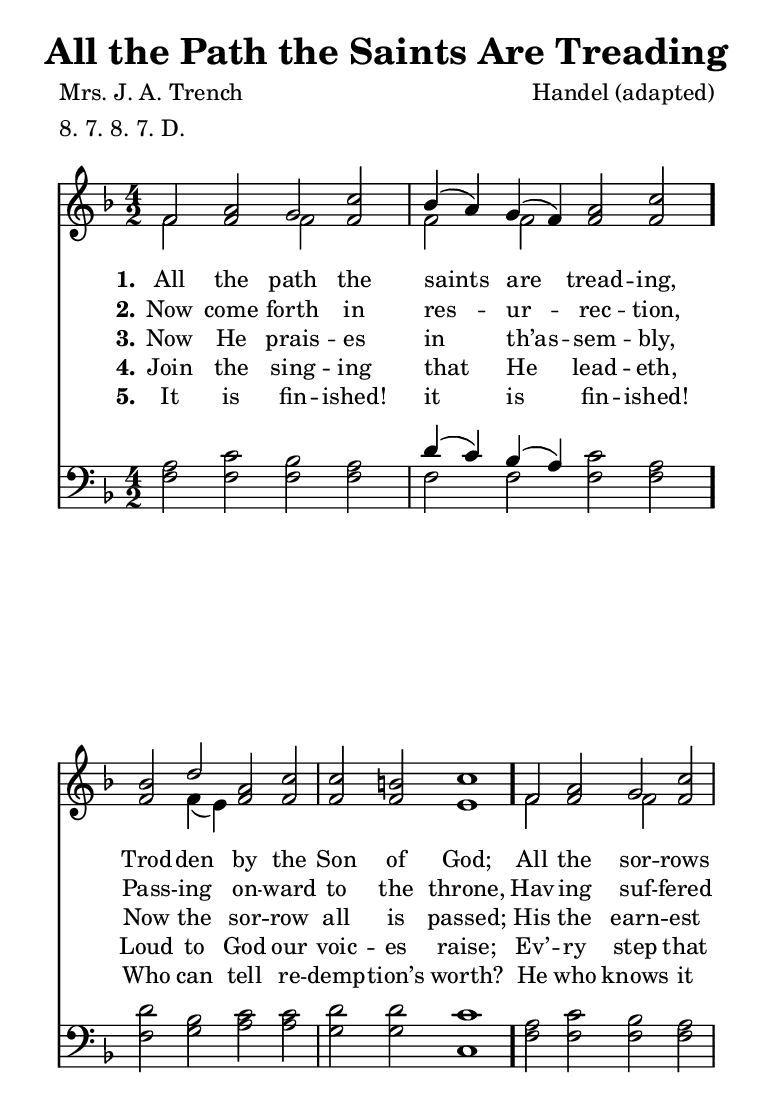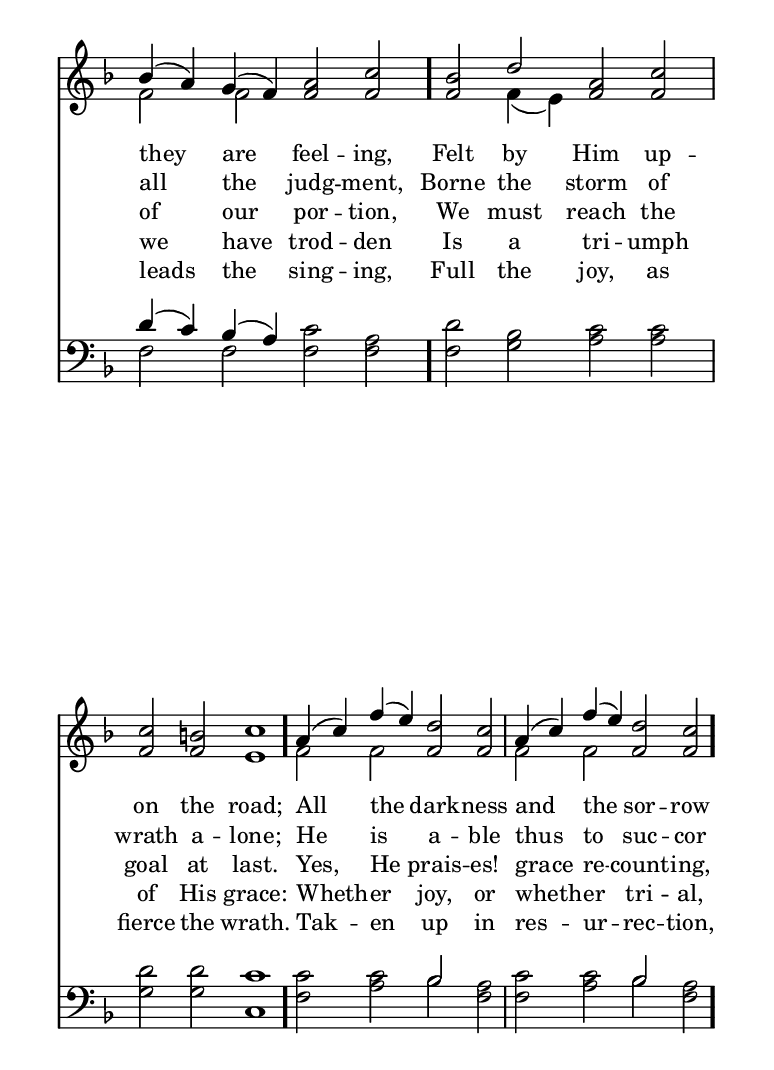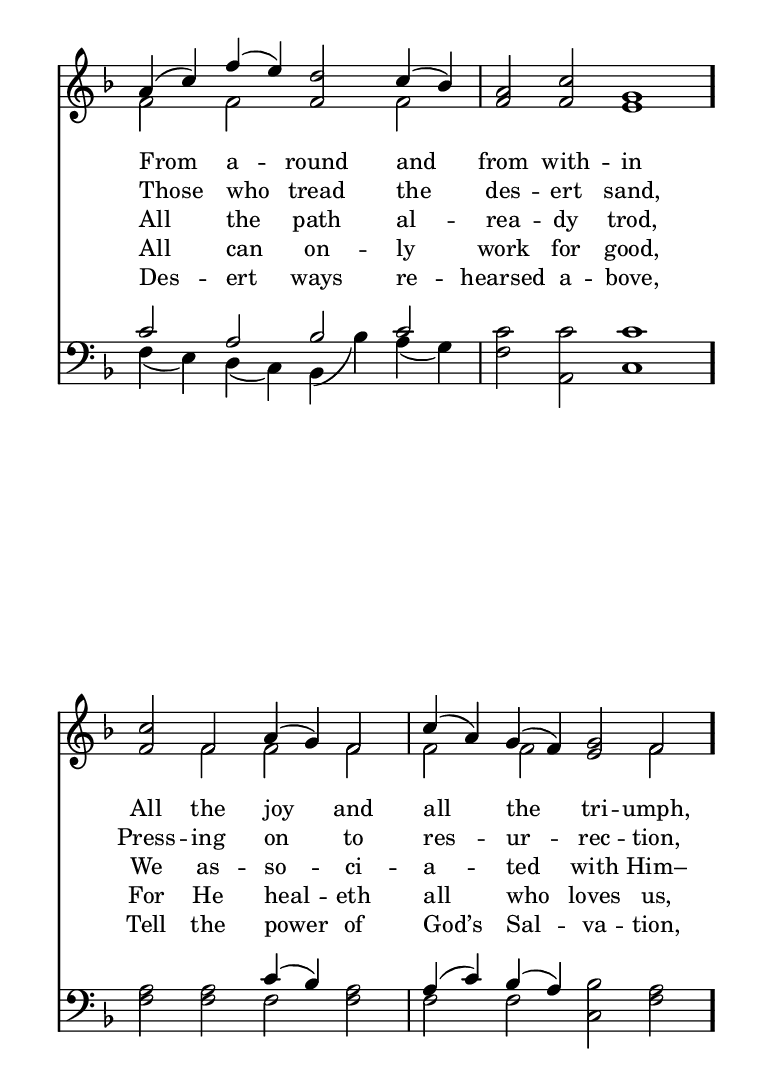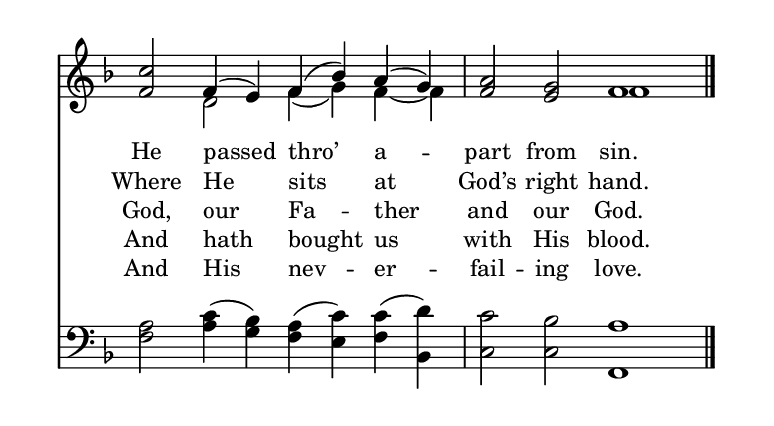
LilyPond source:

\include "common/global.ily"
\paper {
  \include "common/paper.ily"
}

\header{
  hymnnumber = "146"
  title = "All the Path the Saints Are Treading"
  tunename = ""
  meter = "8. 7. 8. 7. D."
  poet = "Mrs. J. A. Trench"
  composer = "Handel (adapted)"
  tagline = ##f
}

% for fermata in MIDI
ta = { \tempo 2=80 }
tb = { \tempo 2=40 }

global = {
  \include "common/overrides.ily"
  \override Staff.TimeSignature.style = #'numbered
  \time 4/2
  \override Score.MetronomeMark.transparent = ##t % hide all fermata changes too
  \ta
  \key f \major
  \autoBeamOff
}

notesSoprano = {
\global
\relative c' {

  f2 a g c | bes4( a) g( f) a2 c |
  bes d a c | c b c1

  f,2 a g c | bes4( a) g( f) a2 c |
  bes d a c | c b c1

  a4( c) f( e) d2 c | a4( c) f( e) d2 c |
  a4( c) f( e) d2 c4( bes) | a2 c g1

  c2 f, a4( g) f2 | c'4( a) g( f) g2 f |
  c'2 f,4( e) f( bes) a( g) | a2 g f1

  \bar "|."

}
}

notesAlto = {
\global
\relative e' {

  f2 f f f | f f f f |
  f f4( e) f2 f | f f e1 |

  f2 f f f | f f f f |
  f f4( e) f2 f | f f e1 |

  f2 f f f | f f f f |
  f f f f | f f e1 |

  f2 f f f | f f e f |
  f d f4( g) f ~ f | f2 e f1 |

}
}

notesTenor = {
\global
\relative a {

  a2 c bes a | d4( c) bes( a) c2 a |
  d bes c c | d d c1

  a2 c bes a | d4( c) bes( a) c2 a |
  d bes c c | d d c1

  c2 c bes a | c c bes a |
  c a bes c | c c c1

  a2 a c4( bes) a2 | a4( c) bes( a) bes2 a
  a c4( bes) a( c) c( d) | c2 bes2 a1

}
}

notesBass = {
\global
\relative f {

  f2 f f f | f f f f |
  f g a a | g g c,1

  f2 f f f | f f f f |
  f g a a | g g c,1

  f2 a bes f | f a bes f |
  f4( e) d( c) bes( bes') a( g) | f2 a, c1

  f2 f f f | f f c f |
  f a4( g) f( e) f( bes,) | c2 c f,1

}
}

wordsA = \lyricmode {
\set stanza = "1."

All the path the saints are tread -- ing, \bar "."
Trod -- den by the Son of God; \bar "."
All the sor -- rows they are feel -- ing, \bar "."
Felt by Him up -- on the road; \bar "."
All the dark -- ness and the sor -- row \bar "."
From a -- round and from with -- in \bar "."
All the joy and all the tri -- umph, \bar "."
He passed thro’ a -- part from sin. \bar "."

}

wordsB = \lyricmode {
\set stanza = "2."

Now come forth in res -- ur -- rec -- tion,
Pass -- ing on -- ward to the throne,
Hav -- ing suf -- fered all the judg -- ment,
Borne the storm of wrath a -- lone;
He is a -- ble thus to suc -- cor
Those who tread the des -- ert sand,
Press -- ing on to res -- ur -- rec -- tion,
Where He sits at God’s right hand.

}

wordsC = \lyricmode {
\set stanza = "3."

Now He prais -- es in th’as -- sem -- bly,
Now the sor -- row all is passed;
His the earn -- est of our por -- tion,
We must reach the goal at last.
Yes, He prais -- es! grace re -- count -- ing,
All the path al -- rea -- dy trod,
We as -- so -- ci -- a -- ted with Him–
God, our Fa -- ther and our God.

}

wordsD = \lyricmode {
\set stanza = "4."

Join the sing -- ing that He lead -- eth,
Loud to God our voic -- es raise;
Ev’ -- ry step that we have trod -- den
Is a tri -- umph of His grace:
Wheth -- er joy, or wheth -- er tri -- al,
All can on -- ly work for good,
For He heal -- eth all who loves us,
And hath bought us with His blood.

}

wordsE = \lyricmode {
\set stanza = "5."

It is fin -- ished! it is fin -- ished!
Who can tell re -- demp -- tion’s worth?
He who knows it leads the sing -- ing,
Full the joy, as fierce the wrath.
Tak -- en up in res -- ur -- rec -- tion,
Des -- ert ways re -- hearsed a -- bove,
Tell the power of God’s Sal -- va -- tion,
And His nev -- er -- fail -- ing love.

}

\score {
  \context ChoirStaff <<
    \context Staff = upper <<
      \set Staff.autoBeaming = ##f
      \set ChoirStaff.systemStartDelimiter = #'SystemStartBar
      \set ChoirStaff.printPartCombineTexts = ##f
      \partcombine #'(2 . 9) \notesSoprano \notesAlto
      \context NullVoice = sopranos { \voiceOne << \notesSoprano >> }
      \context NullVoice = altos { \voiceTwo << \notesAlto >> }
      \context Lyrics = one   \lyricsto sopranos \wordsA
      \context Lyrics = two   \lyricsto sopranos \wordsB
      \context Lyrics = three \lyricsto sopranos \wordsC
      \context Lyrics = four  \lyricsto sopranos \wordsD
      \context Lyrics = five  \lyricsto sopranos \wordsE
    >>
    \context Staff = men <<
      \set Staff.autoBeaming = ##f
      \clef bass
      \set ChoirStaff.printPartCombineTexts = ##f
      \partcombine #'(2 . 9) \notesTenor \notesBass
      \context NullVoice = tenors { \voiceOne << \notesTenor >> }
      \context NullVoice = basses { \voiceTwo << \notesBass >> }
    >>
  >>
  \layout {
    \include "common/layout.ily"
  }
  \midi{
    \include "common/midi.ily"
  }
}

\version "2.19.49"  % necessary for upgrading to future LilyPond versions.

% vi:set et ts=2 sw=2 ai nocindent syntax=lilypond:
